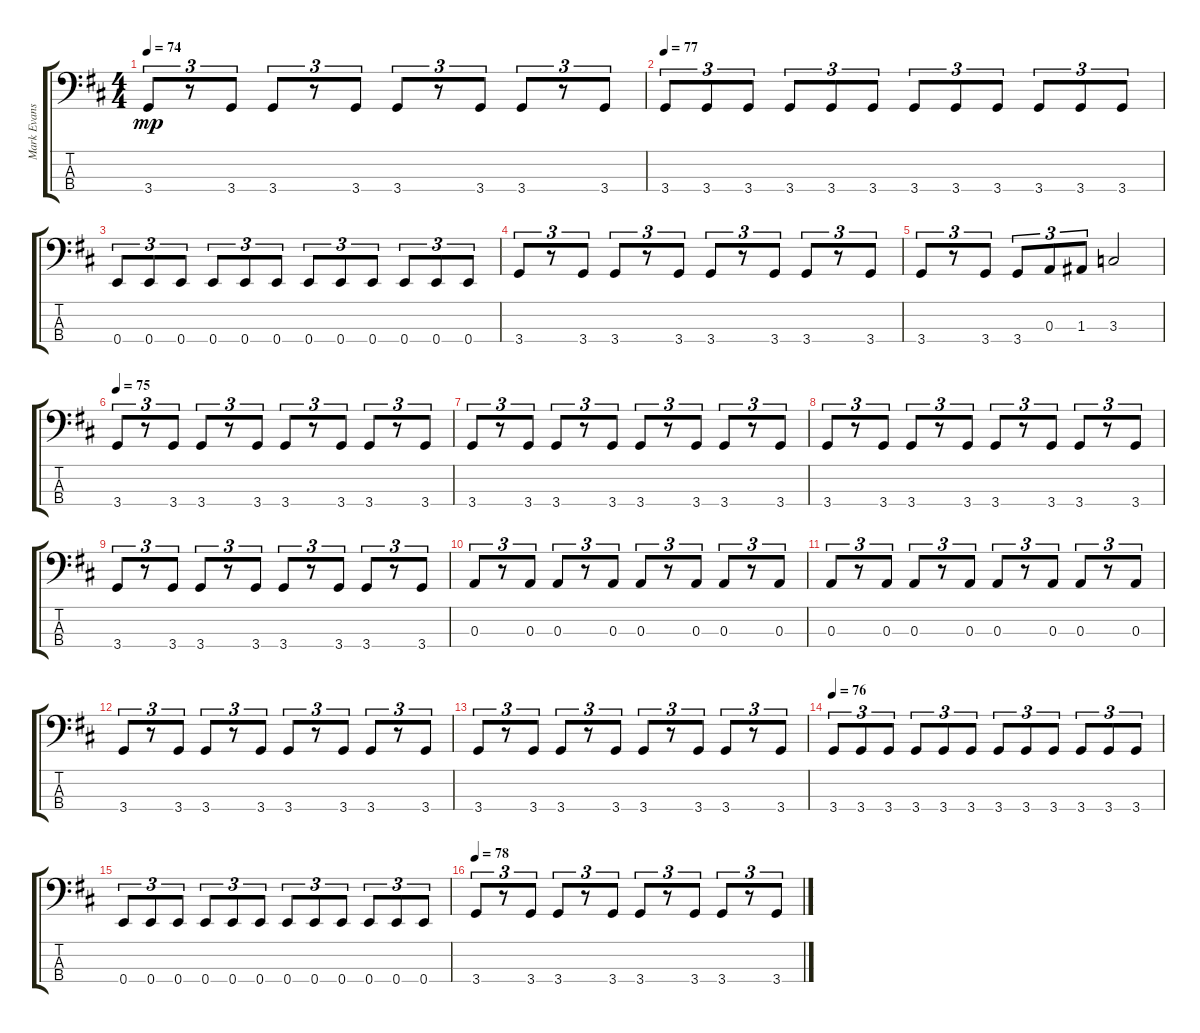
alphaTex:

\track ("Mark Evans - Bass" "Mark Evans") {instrument electricbasspick}
\staff {score tabs}
\tuning (G2 D2 A1 E1) {hide}
\ts (4 4)
\tempo 74
\clef f4
\ks d
3.4.8{tu (3 2) dy mp} r.8{tu (3 2)} 3.4.8{tu (3 2)} 3.4.8{tu (3 2)} r.8{tu (3 2)} 3.4.8{tu (3 2)} 3.4.8{tu (3 2)} r.8{tu (3 2)} 3.4.8{tu (3 2)} 3.4.8{tu (3 2)} r.8{tu (3 2)} 3.4.8{tu (3 2)} |
\tempo 77
3.4.8{tu (3 2)} 3.4.8{tu (3 2)} 3.4.8{tu (3 2)} 3.4.8{tu (3 2)} 3.4.8{tu (3 2)} 3.4.8{tu (3 2)} 3.4.8{tu (3 2)} 3.4.8{tu (3 2)} 3.4.8{tu (3 2)} 3.4.8{tu (3 2)} 3.4.8{tu (3 2)} 3.4.8{tu (3 2)} |
0.4.8{tu (3 2)} 0.4.8{tu (3 2)} 0.4.8{tu (3 2)} 0.4.8{tu (3 2)} 0.4.8{tu (3 2)} 0.4.8{tu (3 2)} 0.4.8{tu (3 2)} 0.4.8{tu (3 2)} 0.4.8{tu (3 2)} 0.4.8{tu (3 2)} 0.4.8{tu (3 2)} 0.4.8{tu (3 2)} |
3.4.8{tu (3 2)} r.8{tu (3 2)} 3.4.8{tu (3 2)} 3.4.8{tu (3 2)} r.8{tu (3 2)} 3.4.8{tu (3 2)} 3.4.8{tu (3 2)} r.8{tu (3 2)} 3.4.8{tu (3 2)} 3.4.8{tu (3 2)} r.8{tu (3 2)} 3.4.8{tu (3 2)} |
3.4.8{tu (3 2)} r.8{tu (3 2)} 3.4.8{tu (3 2)} 3.4.8{tu (3 2)} 0.3.8{tu (3 2)} 1.3.8{tu (3 2)} 3.3.2 |
\tempo 75
3.4.8{tu (3 2)} r.8{tu (3 2)} 3.4.8{tu (3 2)} 3.4.8{tu (3 2)} r.8{tu (3 2)} 3.4.8{tu (3 2)} 3.4.8{tu (3 2)} r.8{tu (3 2)} 3.4.8{tu (3 2)} 3.4.8{tu (3 2)} r.8{tu (3 2)} 3.4.8{tu (3 2)} |
3.4.8{tu (3 2)} r.8{tu (3 2)} 3.4.8{tu (3 2)} 3.4.8{tu (3 2)} r.8{tu (3 2)} 3.4.8{tu (3 2)} 3.4.8{tu (3 2)} r.8{tu (3 2)} 3.4.8{tu (3 2)} 3.4.8{tu (3 2)} r.8{tu (3 2)} 3.4.8{tu (3 2)} |
3.4.8{tu (3 2)} r.8{tu (3 2)} 3.4.8{tu (3 2)} 3.4.8{tu (3 2)} r.8{tu (3 2)} 3.4.8{tu (3 2)} 3.4.8{tu (3 2)} r.8{tu (3 2)} 3.4.8{tu (3 2)} 3.4.8{tu (3 2)} r.8{tu (3 2)} 3.4.8{tu (3 2)} |
3.4.8{tu (3 2)} r.8{tu (3 2)} 3.4.8{tu (3 2)} 3.4.8{tu (3 2)} r.8{tu (3 2)} 3.4.8{tu (3 2)} 3.4.8{tu (3 2)} r.8{tu (3 2)} 3.4.8{tu (3 2)} 3.4.8{tu (3 2)} r.8{tu (3 2)} 3.4.8{tu (3 2)} |
0.3.8{tu (3 2)} r.8{tu (3 2)} 0.3.8{tu (3 2)} 0.3.8{tu (3 2)} r.8{tu (3 2)} 0.3.8{tu (3 2)} 0.3.8{tu (3 2)} r.8{tu (3 2)} 0.3.8{tu (3 2)} 0.3.8{tu (3 2)} r.8{tu (3 2)} 0.3.8{tu (3 2)} |
0.3.8{tu (3 2)} r.8{tu (3 2)} 0.3.8{tu (3 2)} 0.3.8{tu (3 2)} r.8{tu (3 2)} 0.3.8{tu (3 2)} 0.3.8{tu (3 2)} r.8{tu (3 2)} 0.3.8{tu (3 2)} 0.3.8{tu (3 2)} r.8{tu (3 2)} 0.3.8{tu (3 2)} |
3.4.8{tu (3 2)} r.8{tu (3 2)} 3.4.8{tu (3 2)} 3.4.8{tu (3 2)} r.8{tu (3 2)} 3.4.8{tu (3 2)} 3.4.8{tu (3 2)} r.8{tu (3 2)} 3.4.8{tu (3 2)} 3.4.8{tu (3 2)} r.8{tu (3 2)} 3.4.8{tu (3 2)} |
3.4.8{tu (3 2)} r.8{tu (3 2)} 3.4.8{tu (3 2)} 3.4.8{tu (3 2)} r.8{tu (3 2)} 3.4.8{tu (3 2)} 3.4.8{tu (3 2)} r.8{tu (3 2)} 3.4.8{tu (3 2)} 3.4.8{tu (3 2)} r.8{tu (3 2)} 3.4.8{tu (3 2)} |
\tempo 76
3.4.8{tu (3 2)} 3.4.8{tu (3 2)} 3.4.8{tu (3 2)} 3.4.8{tu (3 2)} 3.4.8{tu (3 2)} 3.4.8{tu (3 2)} 3.4.8{tu (3 2)} 3.4.8{tu (3 2)} 3.4.8{tu (3 2)} 3.4.8{tu (3 2)} 3.4.8{tu (3 2)} 3.4.8{tu (3 2)} |
0.4.8{tu (3 2)} 0.4.8{tu (3 2)} 0.4.8{tu (3 2)} 0.4.8{tu (3 2)} 0.4.8{tu (3 2)} 0.4.8{tu (3 2)} 0.4.8{tu (3 2)} 0.4.8{tu (3 2)} 0.4.8{tu (3 2)} 0.4.8{tu (3 2)} 0.4.8{tu (3 2)} 0.4.8{tu (3 2)} |
\tempo 78
3.4.8{tu (3 2)} r.8{tu (3 2)} 3.4.8{tu (3 2)} 3.4.8{tu (3 2)} r.8{tu (3 2)} 3.4.8{tu (3 2)} 3.4.8{tu (3 2)} r.8{tu (3 2)} 3.4.8{tu (3 2)} 3.4.8{tu (3 2)} r.8{tu (3 2)} 3.4.8{tu (3 2)}
